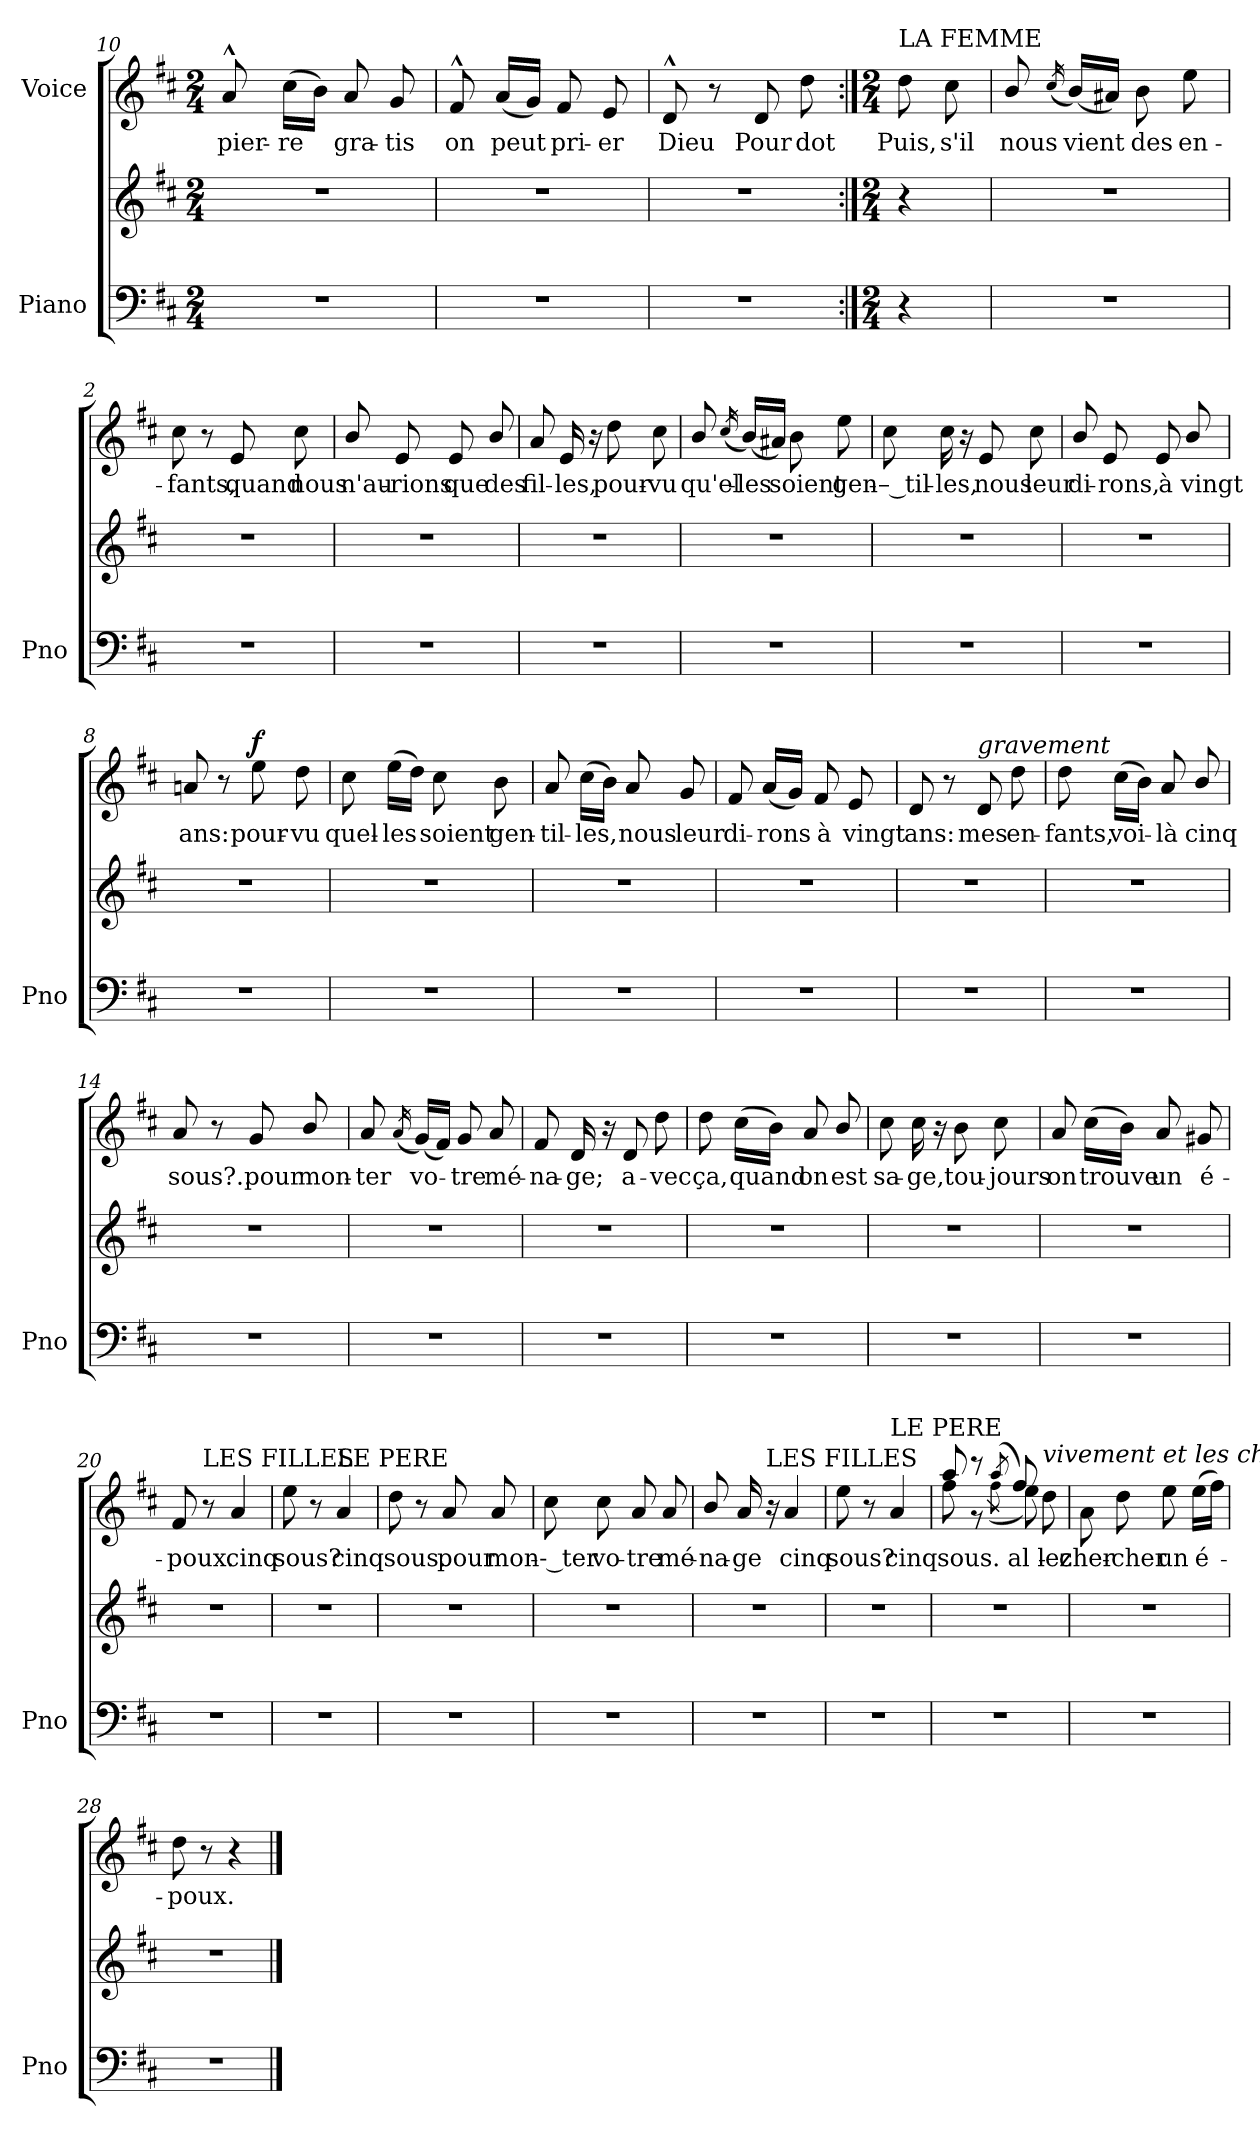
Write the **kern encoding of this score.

**kern	**kern	**kern	**text	**dynam
*part2	*part2	*part1	*part1	*part1
*staff3	*staff2	*staff1	*staff1	*staff1
*I"Piano	*	*I"Voice	*	*
*I'Pno	*	*	*	*
*clefF4	*clefG2	*clefG2	*	*
*k[f#c#]	*k[f#c#]	*k[f#c#]	*	*
*M2/4	*M2/4	*M2/4	*	*
=10	=10	=10	=10	=10
!	!	!	!LO:LY:b	!
2r	2r	8a^^/	pier-	.
!	!	!	!LO:LY:b	!
.	.	(>16cc#\LL	-re	.
.	.	16b\JJ)	.	.
!	!	!	!LO:LY:b	!
.	.	8a/	gra-	.
!	!	!	!LO:LY:b	!
.	.	8g/	-tis	.
=11	=11	=11	=11	=11
!	!	!	!LO:LY:b	!
2r	2r	8f#^^/	on	.
!	!	!	!LO:LY:b	!
.	.	(<16a/LL	peut	.
.	.	16g/JJ)	.	.
!	!	!	!LO:LY:b	!
.	.	8f#/	pri-	.
!	!	!	!LO:LY:b	!
.	.	8e/	-er	.
=12	=12	=12	=12	=12
!	!	!	!LO:LY:b	!
2r	2r	8d^^/	Dieu	.
.	.	8r	.	.
!	!	!	!LO:LY:b	!
.	.	8d/	Pour	.
!	!	!	!LO:LY:b	!
.	.	8dd\	dot	.
!!LO:LB:g=z
=:|!	=:|!	=:|!	=:|!	=:|!
*M2/4	*M2/4	*M2/4	*	*
!	!	!LO:TX:a:t=LA FEMME	!	!
!	!	!	!LO:LY:b	!
4r	4r	8dd\	Puis,	.
!	!	!	!LO:LY:b	!
.	.	8cc#\	s'il	.
=1	=1	=1	=1	=1
!	!	!	!LO:LY:b	!
2r	2r	8b/	nous	.
.	.	(<16qcc#/	.	.
!	!	!	!LO:LY:b	!
.	.	(<16b/LL)	vient	.
.	.	16a#X/JJ)	.	.
!	!	!	!LO:LY:b	!
.	.	8b\	des	.
!	!	!	!LO:LY:b	!
.	.	8ee\	en-	.
=2	=2	=2	=2	=2
!	!	!	!LO:LY:b	!
2r	2r	8cc#\	-fants,	.
.	.	8r	.	.
!	!	!	!LO:LY:b	!
.	.	8e/	quand	.
!	!	!	!LO:LY:b	!
.	.	8cc#\	nous	.
=3	=3	=3	=3	=3
!	!	!	!LO:LY:b	!
2r	2r	8b/	n'au-	.
!	!	!	!LO:LY:b	!
.	.	8e/	-rions	.
!	!	!	!LO:LY:b	!
.	.	8e/	que	.
!	!	!	!LO:LY:b	!
.	.	8b/	des	.
=4	=4	=4	=4	=4
!	!	!	!LO:LY:b	!
2r	2r	8a/	fil-	.
!	!	!	!LO:LY:b	!
.	.	16e/	-les,	.
.	.	16r	.	.
!	!	!	!LO:LY:b	!
.	.	8dd\	pour-	.
!	!	!	!LO:LY:b	!
.	.	8cc#\	-vu	.
=5	=5	=5	=5	=5
!	!	!	!LO:LY:b	!
2r	2r	8b/	qu'el-	.
.	.	(<16qcc#/	.	.
!	!	!	!LO:LY:b	!
.	.	(<16b/LL)	-les	.
.	.	16a#X/JJ)	.	.
!	!	!	!LO:LY:b	!
.	.	8b\	soient	.
!	!	!	!LO:LY:b	!
.	.	8ee\	gen-	.
!!LO:LB:g=z
=6	=6	=6	=6	=6
!	!	!	!LO:LY:b	!
2r	2r	8cc#\	-– til-	.
!	!	!	!LO:LY:b	!
.	.	16cc#\	-les,	.
.	.	16r	.	.
!	!	!	!LO:LY:b	!
.	.	8e/	nous	.
!	!	!	!LO:LY:b	!
.	.	8cc#\	leur	.
=7	=7	=7	=7	=7
!	!	!	!LO:LY:b	!
2r	2r	8b/	di-	.
!	!	!	!LO:LY:b	!
.	.	8e/	-rons,	.
!	!	!	!LO:LY:b	!
.	.	8e/	à	.
!	!	!	!LO:LY:b	!
.	.	8b/	vingt	.
=8	=8	=8	=8	=8
!	!	!	!LO:LY:b	!
2r	2r	8an/	ans:	.
.	.	8r	.	.
!	!	!	!LO:LY:b	!LO:DY:a
.	.	8ee\	pour-	f
!	!	!	!LO:LY:b	!
.	.	8dd\	-vu	.
=9	=9	=9	=9	=9
!	!	!	!LO:LY:b	!
2r	2r	8cc#\	quel-	.
!	!	!	!LO:LY:b	!
.	.	(>16ee\LL	-les	.
.	.	16dd\JJ)	.	.
!	!	!	!LO:LY:b	!
.	.	8cc#\	soient	.
!	!	!	!LO:LY:b	!
.	.	8b\	gen-	.
=10	=10	=10	=10	=10
!	!	!	!LO:LY:b	!
2r	2r	8a/	-til-	.
!	!	!	!LO:LY:b	!
.	.	(>16cc#\LL	-les,	.
.	.	16b\JJ)	.	.
!	!	!	!LO:LY:b	!
.	.	8a/	nous	.
!	!	!	!LO:LY:b	!
.	.	8g/	leur	.
!!LO:LB:g=z
=11	=11	=11	=11	=11
!	!	!	!LO:LY:b	!
2r	2r	8f#/	di-	.
!	!	!	!LO:LY:b	!
.	.	(<16a/LL	-rons	.
.	.	16g/JJ)	.	.
!	!	!	!LO:LY:b	!
.	.	8f#/	à	.
!	!	!	!LO:LY:b	!
.	.	8e/	vingt	.
=12	=12	=12	=12	=12
!	!	!	!LO:LY:b	!
2r	2r	8d/	ans:	.
.	.	8r	.	.
!	!	!LO:TX:a:i:t=gravement	!	!
!	!	!	!LO:LY:b	!
.	.	8d/	mes	.
!	!	!	!LO:LY:b	!
.	.	8dd\	en-	.
=13	=13	=13	=13	=13
!	!	!	!LO:LY:b	!
2r	2r	8dd\	-fants,	.
!	!	!	!LO:LY:b	!
.	.	(>16cc#\LL	voi-	.
.	.	16b\JJ)	.	.
!	!	!	!LO:LY:b	!
.	.	8a/	-là	.
!	!	!	!LO:LY:b	!
.	.	8b/	cinq	.
=14	=14	=14	=14	=14
!	!	!	!LO:LY:b	!
2r	2r	8a/	sous?..	.
.	.	8r	.	.
!	!	!	!LO:LY:b	!
.	.	8g/	pour	.
!	!	!	!LO:LY:b	!
.	.	8b/	mon-	.
=15	=15	=15	=15	=15
!	!	!	!LO:LY:b	!
2r	2r	8a/	-ter	.
.	.	(<16qa/	.	.
!	!	!	!LO:LY:b	!
.	.	(<16g/LL)	vo-	.
.	.	16f#/JJ)	.	.
!	!	!	!LO:LY:b	!
.	.	8g/	-tre	.
!	!	!	!LO:LY:b	!
.	.	8a/	mé-	.
=16	=16	=16	=16	=16
!	!	!	!LO:LY:b	!
2r	2r	8f#/	-na-	.
!	!	!	!LO:LY:b	!
.	.	16d/	-ge;	.
.	.	16r	.	.
!	!	!	!LO:LY:b	!
.	.	8d/	a-	.
!	!	!	!LO:LY:b	!
.	.	8dd\	-vec	.
!!LO:LB:g=z
=17	=17	=17	=17	=17
!	!	!	!LO:LY:b	!
2r	2r	8dd\	ça,	.
!	!	!	!LO:LY:b	!
.	.	(>16cc#\LL	quand	.
.	.	16b\JJ)	.	.
!	!	!	!LO:LY:b	!
.	.	8a/	on	.
!	!	!	!LO:LY:b	!
.	.	8b/	est	.
=18	=18	=18	=18	=18
!	!	!	!LO:LY:b	!
2r	2r	8cc#\	sa-	.
!	!	!	!LO:LY:b	!
.	.	16cc#\	-ge,	.
.	.	16r	.	.
!	!	!	!LO:LY:b	!
.	.	8b\	tou-	.
!	!	!	!LO:LY:b	!
.	.	8cc#\	-jours	.
=19	=19	=19	=19	=19
!	!	!	!LO:LY:b	!
2r	2r	8a/	on	.
!	!	!	!LO:LY:b	!
.	.	(>16cc#\LL	trouve	.
.	.	16b\JJ)	.	.
!	!	!	!LO:LY:b	!
.	.	8a/	un	.
!	!	!	!LO:LY:b	!
.	.	8g#X/	é-	.
=20	=20	=20	=20	=20
!	!	!	!LO:LY:b	!
2r	2r	8f#/	-poux.	.
!	!	!LO:TX:a:t=LES FILLES	!	!
.	.	8r	.	.
!	!	!	!LO:LY:b	!
.	.	4a/	-cinq	.
=21	=21	=21	=21	=21
!	!	!	!LO:LY:b	!
2r	2r	8ee\	sous?	.
.	.	8r	.	.
!	!	!LO:TX:a:t=LE PERE	!	!
!	!	!	!LO:LY:b	!
.	.	4a/	cinq	.
=22	=22	=22	=22	=22
!	!	!	!LO:LY:b	!
2r	2r	8dd\	sous.	.
.	.	8r	.	.
!	!	!	!LO:LY:b	!
.	.	8a/	pour	.
!	!	!	!LO:LY:b	!
.	.	8a/	mon-	.
!!LO:LB:g=z
=23	=23	=23	=23	=23
!	!	!	!LO:LY:b	!
2r	2r	8cc#\	-- ter	.
!	!	!	!LO:LY:b	!
.	.	8cc#\	vo-	.
!	!	!	!LO:LY:b	!
.	.	8a/	-tre	.
!	!	!	!LO:LY:b	!
.	.	8a/	mé-	.
=24	=24	=24	=24	=24
!	!	!	!LO:LY:b	!
2r	2r	8b/	-na-	.
!	!	!	!LO:LY:b	!
.	.	16a/	-ge	.
!	!	!LO:TX:a:t=LES FILLES	!	!
.	.	16r	.	.
!	!	!	!LO:LY:b	!
.	.	4a/	cinq	.
=25	=25	=25	=25	=25
!	!	!	!LO:LY:b	!
2r	2r	8ee\	sous?	.
.	.	8r	.	.
!	!	!LO:TX:a:t=LE PERE	!	!
!	!	!	!LO:LY:b	!
.	.	4a/	cinq	.
=26	=26	=26	=26	=26
!	!	!	!LO:LY:b	!
*	*	*^	*	*
2r	2r	8aa/	8ff#\	sous.	.
.	.	8r	8r	.	.
.	.	(>8qaa/	(<8qff#\	.	.
!	!	!	!	!LO:LY:b	!
.	.	8ff#/)	8ee\)	al-	.
!	!	!LO:TX:a:i:t=vivement et les chassant	!	!	!
!	!	!	!	!LO:LY:b	!
.	.	8raayy	8dd\	-lez	.
=27	=27	=27	=27	=27	=27
!	!	!	!	!LO:LY:b	!
*	*	*v	*v	*	*
2r	2r	8a\	cher-	.
!	!	!	!LO:LY:b	!
.	.	8dd\	-cher	.
!	!	!	!LO:LY:b	!
.	.	8ee\	un	.
!	!	!	!LO:LY:b	!
.	.	(>16ee\LL	é-	.
.	.	16ff#\JJ)	.	.
=28	=28	=28	=28	=28
!	!	!	!LO:LY:b	!
2r	2r	8dd\	-poux.	.
.	.	8r	.	.
.	.	4r	.	.
==	==	==	==	==
*-	*-	*-	*-	*-
